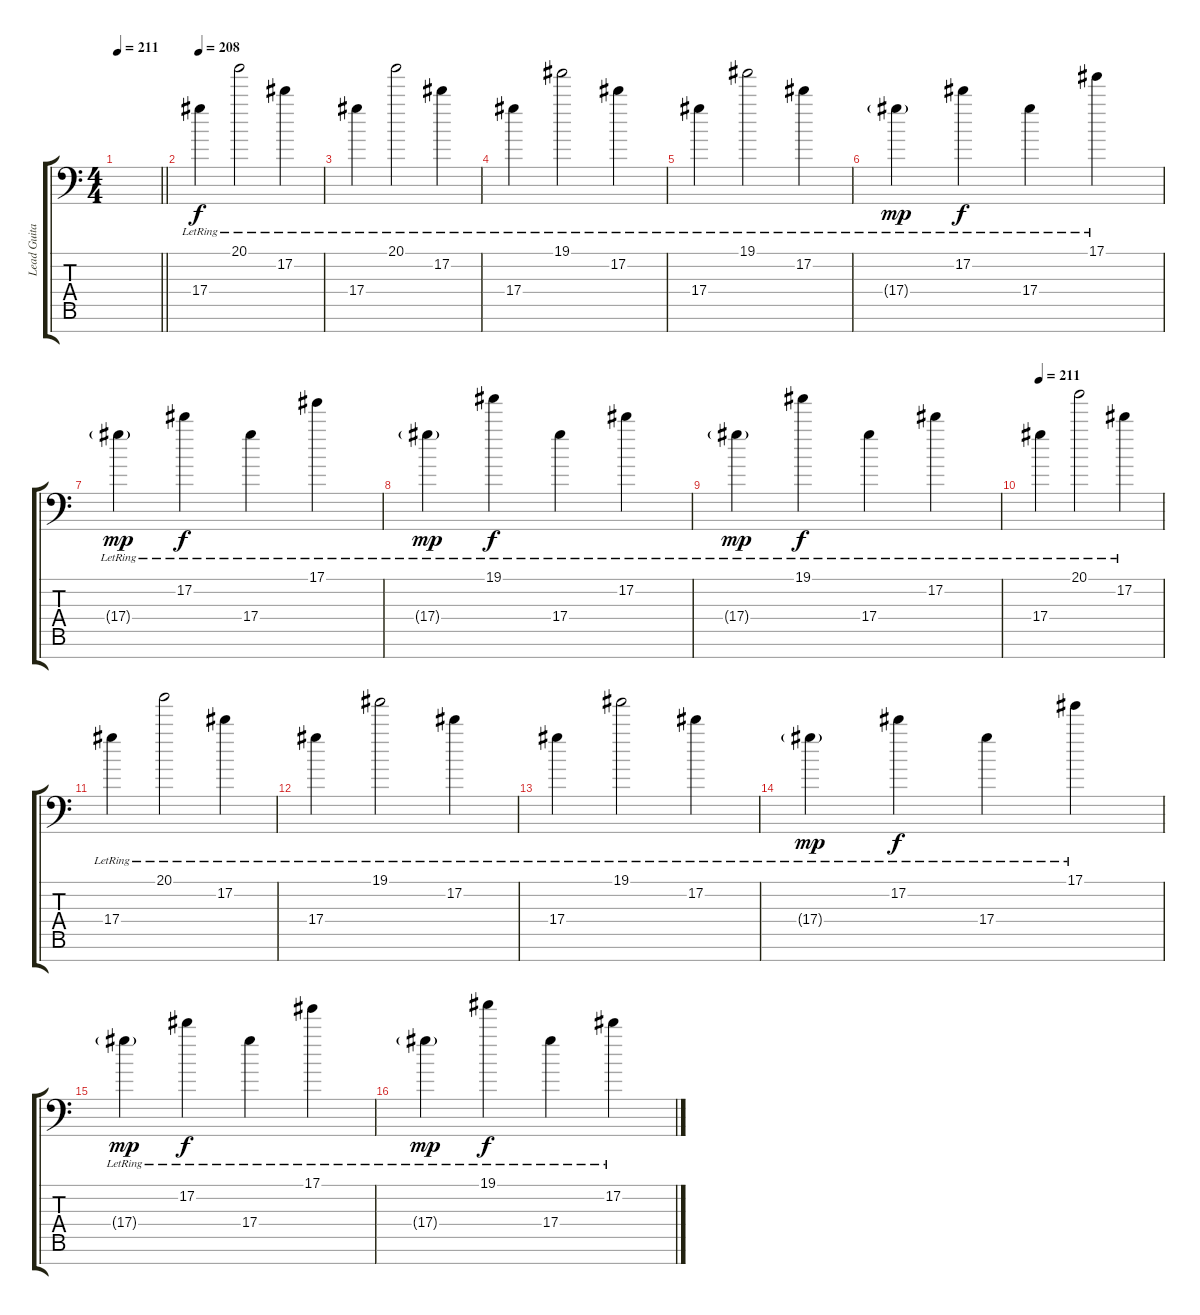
\track ("Lead Guitar #1" "Lead Guita") {instrument electricguitarjazz}
\staff {score tabs}
\tuning (Eb4 Bb3 F3 Eb3 Bb2 F2 Ab1) {hide}
\ts (4 4)
\tempo 211
\clef f4
\barLineRight lightlight
\ks c
|
\section ("" "")
\tempo 208
17.4{lr}.4{volume 9} 20.1{lr}.2 17.2{lr}.4 |
17.4{lr}.4 20.1{lr}.2 17.2{lr}.4 |
17.4{lr}.4 19.1{lr}.2 17.2{lr}.4 |
17.4{lr}.4 19.1{lr}.2 17.2{lr}.4 |
17.4{g lr}.4{dy mp} 17.2{lr}.4{dy f} 17.4{lr}.4 17.1{lr}.4 |
17.4{g lr}.4{dy mp} 17.2{lr}.4{dy f} 17.4{lr}.4 17.1{lr}.4 |
17.4{g lr}.4{dy mp} 19.1{lr}.4{dy f} 17.4{lr}.4 17.2{lr}.4 |
17.4{g lr}.4{dy mp} 19.1{lr}.4{dy f} 17.4{lr}.4 17.2{lr}.4 |
\tempo 211
17.4{lr}.4 20.1{lr}.2 17.2{lr}.4 |
17.4{lr}.4 20.1{lr}.2 17.2{lr}.4 |
17.4{lr}.4 19.1{lr}.2 17.2{lr}.4 |
17.4{lr}.4 19.1{lr}.2 17.2{lr}.4 |
17.4{g lr}.4{dy mp} 17.2{lr}.4{dy f} 17.4{lr}.4 17.1{lr}.4 |
17.4{g lr}.4{dy mp} 17.2{lr}.4{dy f} 17.4{lr}.4 17.1{lr}.4 |
17.4{g lr}.4{dy mp} 19.1{lr}.4{dy f} 17.4{lr}.4 17.2{lr}.4
